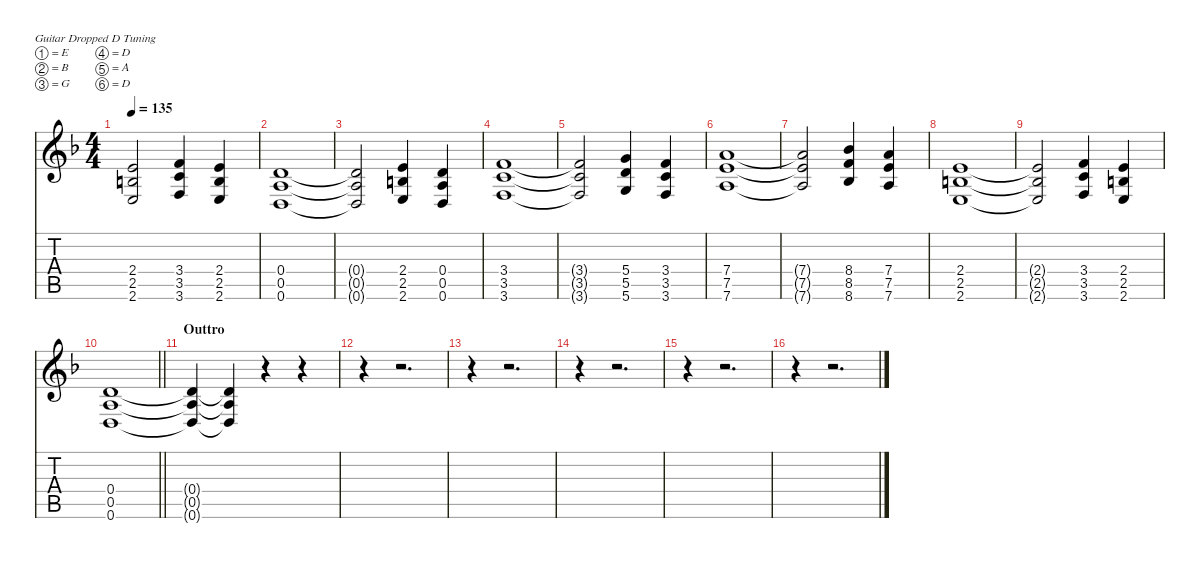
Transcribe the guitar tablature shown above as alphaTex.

\defaultSystemsLayout 4
\hideDynamics
\bracketExtendMode nobrackets
\singleTrackTrackNamePolicy hidden
\multiTrackTrackNamePolicy hidden
\firstSystemTrackNameMode fullname
\firstSystemTrackNameOrientation horizontal
\otherSystemsTrackNameOrientation horizontal
\track ("2nd Rhythm " "dist.guit.") {instrument distortionguitar}
\staff {score tabs}
\tuning (E4 B3 G3 D3 A2 D2)
\ts (4 4)
\tempo 135
\clef g2
\ks dminor
(2.4{t acc forcenatural} 2.5{t acc forcenatural} 2.6{t acc forcenatural}).2{dy f beam Up} (3.4{acc forcenatural} 3.5{acc forcenatural} 3.6{acc forcenatural}).4{beam Up} (2.4{acc forcenatural} 2.5{acc forcenatural} 2.6{acc forcenatural}).4{beam Up} |
(0.4{acc forcenatural} 0.5{acc forcenatural} 0.6{acc forcenatural}).1{beam Up} |
(0.4{t acc forcenatural} 0.5{t acc forcenatural} 0.6{t acc forcenatural}).2{beam Up} (2.4{acc forcenatural} 2.5{acc forcenatural} 2.6{acc forcenatural}).4{beam Up} (0.4{acc forcenatural} 0.5{acc forcenatural} 0.6{acc forcenatural}).4{beam Up} |
(3.4{acc forcenatural} 3.5{acc forcenatural} 3.6{acc forcenatural}).1{beam Up} |
(3.4{t acc forcenatural} 3.5{t acc forcenatural} 3.6{t acc forcenatural}).2{beam Up} (5.4{acc forcenatural} 5.5{acc forcenatural} 5.6{acc forcenatural}).4{beam Up} (3.4{acc forcenatural} 3.5{acc forcenatural} 3.6{acc forcenatural}).4{beam Up} |
(7.4{acc forcenatural} 7.5{acc forcenatural} 7.6{acc forcenatural}).1{beam Up} |
(7.4{t acc forcenatural} 7.5{t acc forcenatural} 7.6{t acc forcenatural}).2{beam Up} (8.4{acc b} 8.5{acc forcenatural} 8.6{acc b}).4{beam Up} (7.4{acc forcenatural} 7.5{acc forcenatural} 7.6{acc forcenatural}).4{beam Up} |
(2.4{acc forcenatural} 2.5{acc forcenatural} 2.6{acc forcenatural}).1{beam Up} |
(2.4{t acc forcenatural} 2.5{t acc forcenatural} 2.6{t acc forcenatural}).2{beam Up} (3.4{acc forcenatural} 3.5{acc forcenatural} 3.6{acc forcenatural}).4{beam Up} (2.4{acc forcenatural} 2.5{acc forcenatural} 2.6{acc forcenatural}).4{beam Up} |
\barLineRight lightlight
(0.4{acc forcenatural} 0.5{acc forcenatural} 0.6{acc forcenatural}).1{beam Up} |
\section ("" "Outtro")
(0.4{t acc forcenatural} 0.5{t acc forcenatural} 0.6{t acc forcenatural}).4{beam Up} (0.4{t acc forcenatural} 0.5{t acc forcenatural} 0.6{t acc forcenatural}).4{beam Up} r.4{beam Up} r.4{beam Up} |
r.4{beam Down} r.2{d beam Down} |
r.4{beam Down} r.2{d beam Down} |
r.4{beam Down} r.2{d beam Down} |
r.4{beam Down} r.2{d beam Down} |
r.4{beam Down} r.2{d beam Down}
